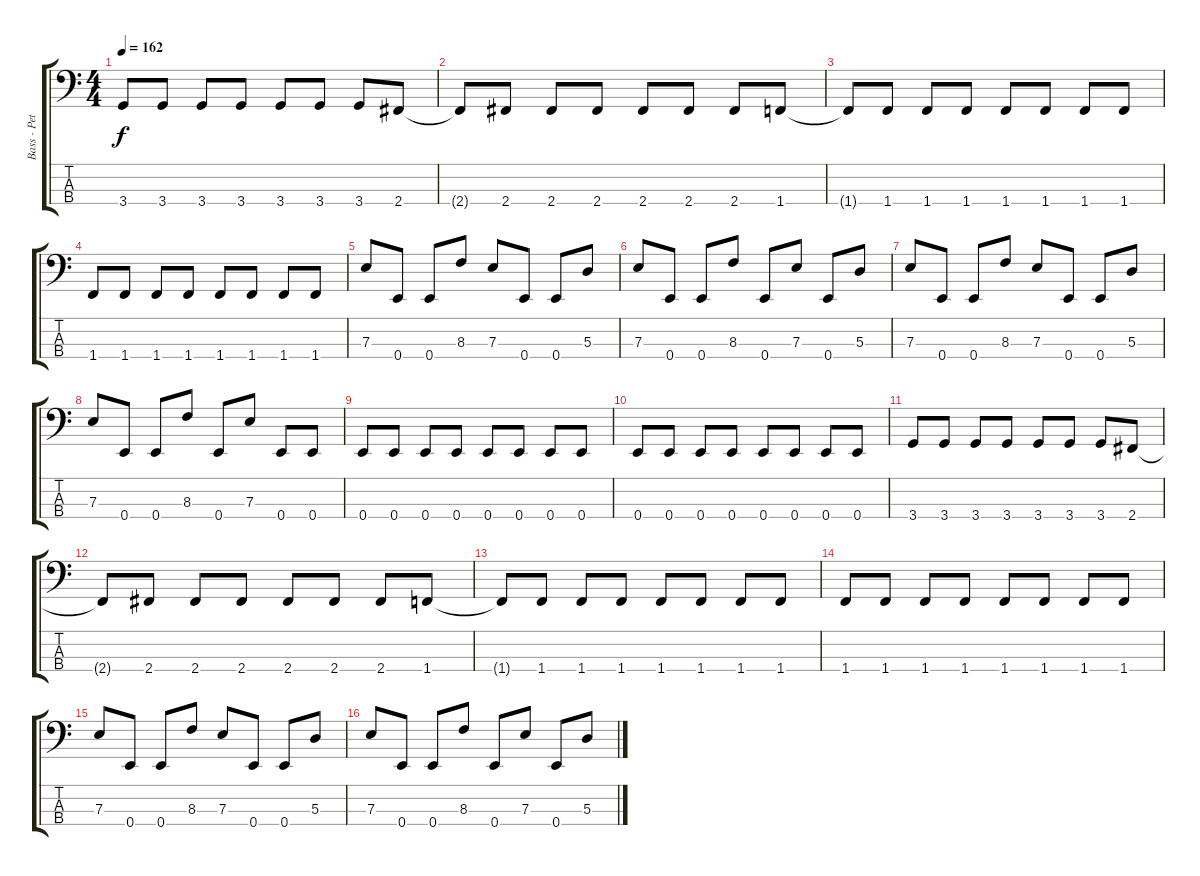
\track ("Bass - Peter Baltes" "Bass - Pet") {instrument electricbassfinger}
\staff {score tabs}
\tuning (G2 D2 A1 E1) {hide}
\ts (4 4)
\tempo 162
\clef f4
\ks c
3.4.8{dy f} 3.4.8 3.4.8 3.4.8 3.4.8 3.4.8 3.4.8 2.4.8 |
2.4{t}.8 2.4.8 2.4.8 2.4.8 2.4.8 2.4.8 2.4.8 1.4.8 |
1.4{t}.8 1.4.8 1.4.8 1.4.8 1.4.8 1.4.8 1.4.8 1.4.8 |
1.4.8 1.4.8 1.4.8 1.4.8 1.4.8 1.4.8 1.4.8 1.4.8 |
7.3.8 0.4.8 0.4.8 8.3.8 7.3.8 0.4.8 0.4.8 5.3.8 |
7.3.8 0.4.8 0.4.8 8.3.8 0.4.8 7.3.8 0.4.8 5.3.8 |
7.3.8 0.4.8 0.4.8 8.3.8 7.3.8 0.4.8 0.4.8 5.3.8 |
7.3.8 0.4.8 0.4.8 8.3.8 0.4.8 7.3.8 0.4.8 0.4.8 |
0.4.8 0.4.8 0.4.8 0.4.8 0.4.8 0.4.8 0.4.8 0.4.8 |
0.4.8 0.4.8 0.4.8 0.4.8 0.4.8 0.4.8 0.4.8 0.4.8 |
3.4.8 3.4.8 3.4.8 3.4.8 3.4.8 3.4.8 3.4.8 2.4.8 |
2.4{t}.8 2.4.8 2.4.8 2.4.8 2.4.8 2.4.8 2.4.8 1.4.8 |
1.4{t}.8 1.4.8 1.4.8 1.4.8 1.4.8 1.4.8 1.4.8 1.4.8 |
1.4.8 1.4.8 1.4.8 1.4.8 1.4.8 1.4.8 1.4.8 1.4.8 |
7.3.8 0.4.8 0.4.8 8.3.8 7.3.8 0.4.8 0.4.8 5.3.8 |
7.3.8 0.4.8 0.4.8 8.3.8 0.4.8 7.3.8 0.4.8 5.3.8
